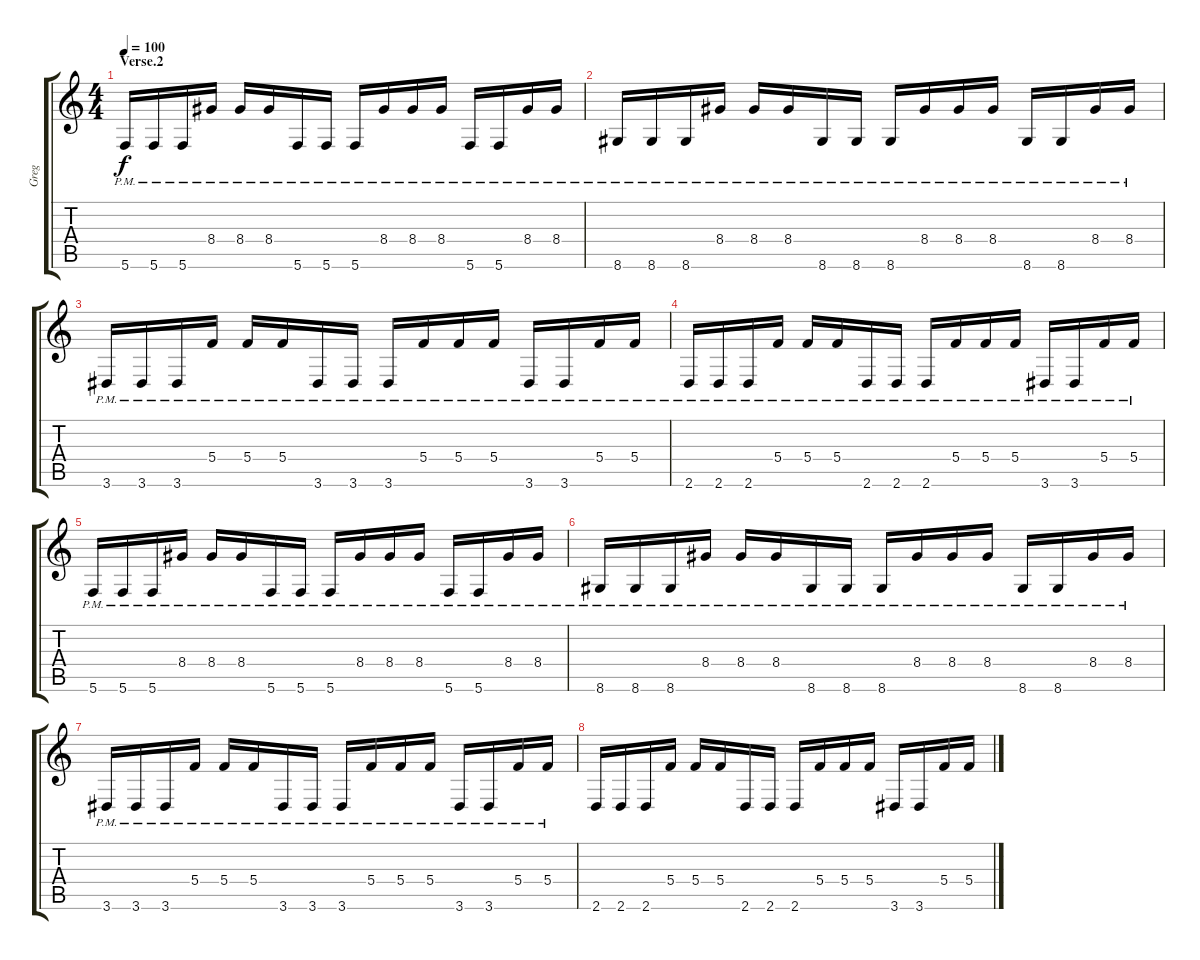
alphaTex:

\track ("Greg " "Greg ") {instrument distortionguitar}
\staff {score tabs}
\tuning (D4 A3 F3 C3 G2 C2) {hide}
\ts (4 4)
\section ("" "Verse.2")
\tempo 100
\clef g2
\ks c
5.6{pm}.16{dy f instrument distortionguitar} 5.6{pm}.16 5.6{pm}.16 8.4{pm}.16 8.4{pm}.16 8.4{pm}.16 5.6{pm}.16 5.6{pm}.16 5.6{pm}.16 8.4{pm}.16 8.4{pm}.16 8.4{pm}.16 5.6{pm}.16 5.6{pm}.16 8.4{pm}.16 8.4{pm}.16 |
8.6{pm}.16 8.6{pm}.16 8.6{pm}.16 8.4{pm}.16 8.4{pm}.16 8.4{pm}.16 8.6{pm}.16 8.6{pm}.16 8.6{pm}.16 8.4{pm}.16 8.4{pm}.16 8.4{pm}.16 8.6{pm}.16 8.6{pm}.16 8.4{pm}.16 8.4{pm}.16 |
3.6{pm}.16 3.6{pm}.16 3.6{pm}.16 5.4{pm}.16 5.4{pm}.16 5.4{pm}.16 3.6{pm}.16 3.6{pm}.16 3.6{pm}.16 5.4{pm}.16 5.4{pm}.16 5.4{pm}.16 3.6{pm}.16 3.6{pm}.16 5.4{pm}.16 5.4{pm}.16 |
2.6{pm}.16 2.6{pm}.16 2.6{pm}.16 5.4{pm}.16 5.4{pm}.16 5.4{pm}.16 2.6{pm}.16 2.6{pm}.16 2.6{pm}.16 5.4{pm}.16 5.4{pm}.16 5.4{pm}.16 3.6{pm}.16 3.6{pm}.16 5.4{pm}.16 5.4{pm}.16 |
5.6{pm}.16{instrument distortionguitar} 5.6{pm}.16 5.6{pm}.16 8.4{pm}.16 8.4{pm}.16 8.4{pm}.16 5.6{pm}.16 5.6{pm}.16 5.6{pm}.16 8.4{pm}.16 8.4{pm}.16 8.4{pm}.16 5.6{pm}.16 5.6{pm}.16 8.4{pm}.16 8.4{pm}.16 |
8.6{pm}.16 8.6{pm}.16 8.6{pm}.16 8.4{pm}.16 8.4{pm}.16 8.4{pm}.16 8.6{pm}.16 8.6{pm}.16 8.6{pm}.16 8.4{pm}.16 8.4{pm}.16 8.4{pm}.16 8.6{pm}.16 8.6{pm}.16 8.4{pm}.16 8.4{pm}.16 |
3.6{pm}.16 3.6{pm}.16 3.6{pm}.16 5.4{pm}.16 5.4{pm}.16 5.4{pm}.16 3.6{pm}.16 3.6{pm}.16 3.6{pm}.16 5.4{pm}.16 5.4{pm}.16 5.4{pm}.16 3.6{pm}.16 3.6{pm}.16 5.4{pm}.16 5.4{pm}.16 |
2.6.16 2.6.16 2.6.16 5.4.16 5.4.16 5.4.16 2.6.16 2.6.16 2.6.16 5.4.16 5.4.16 5.4.16 3.6.16 3.6.16 5.4.16 5.4.16
